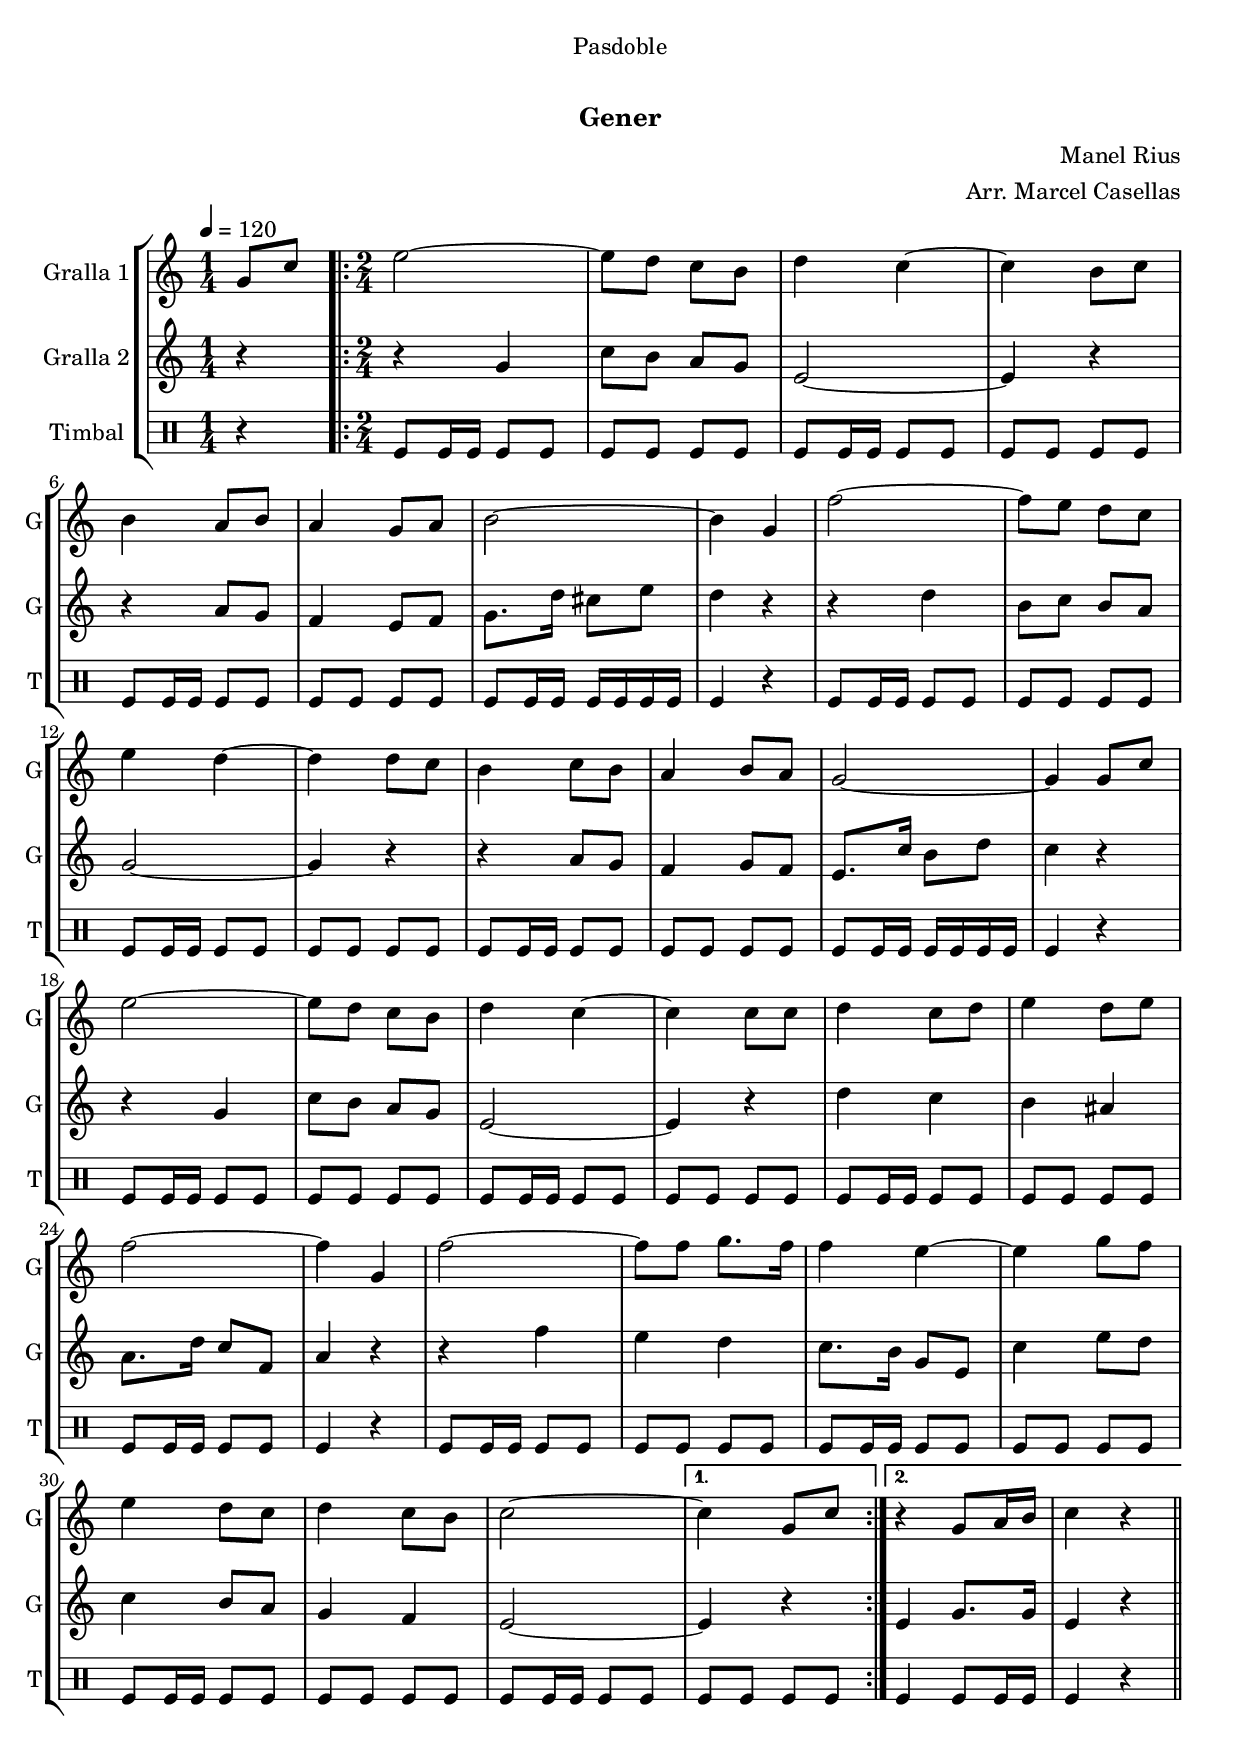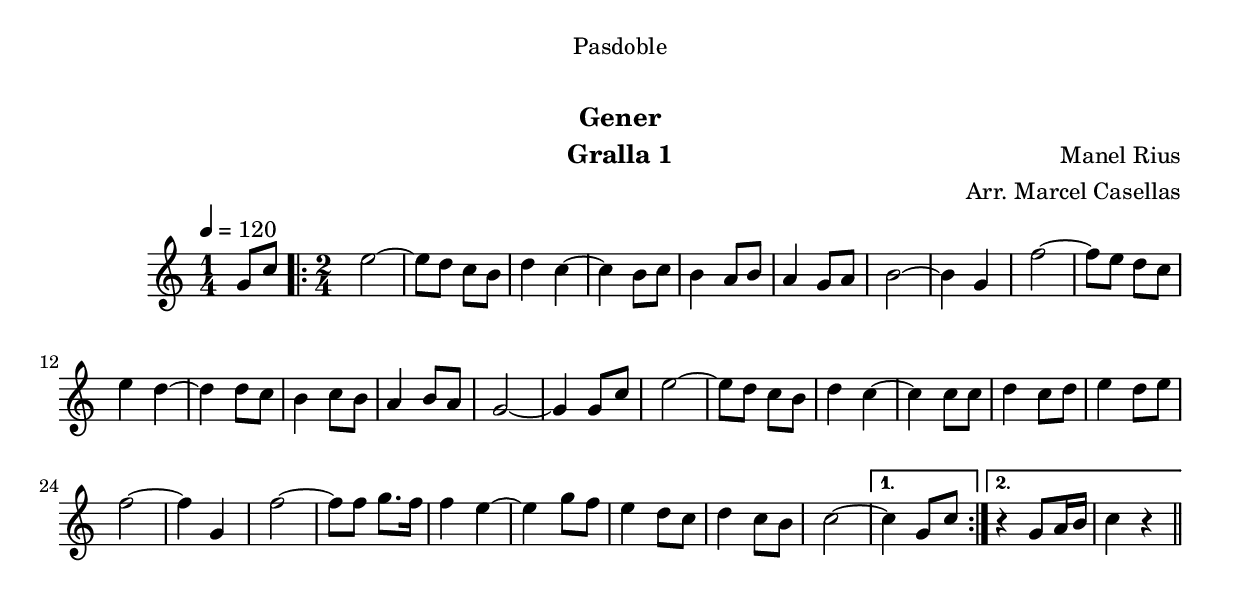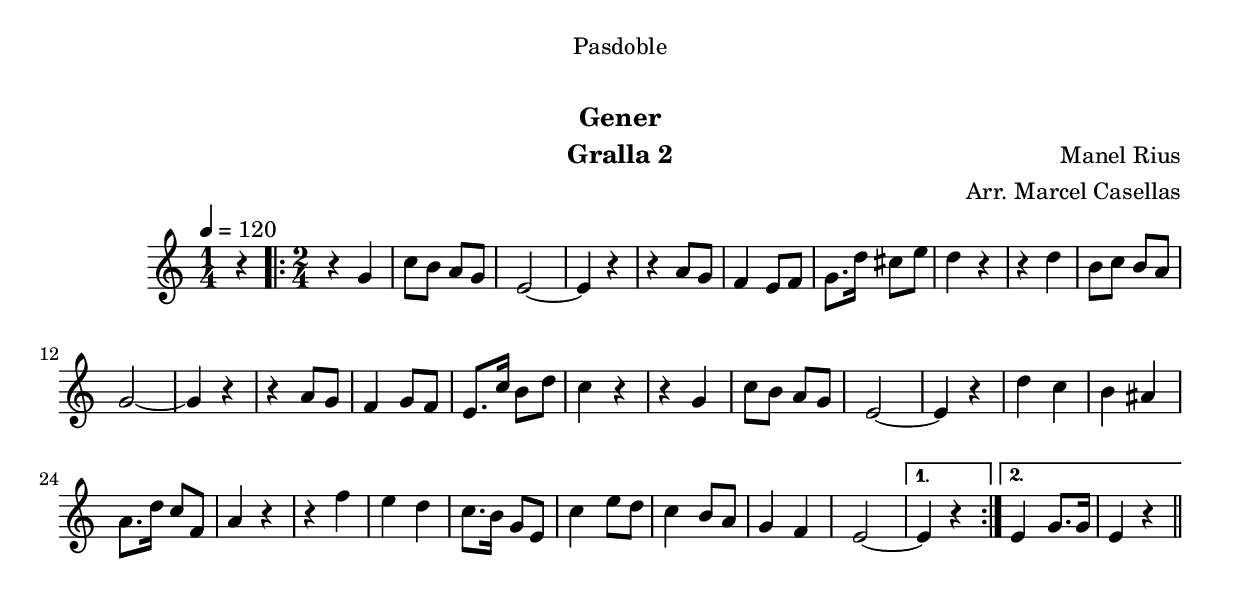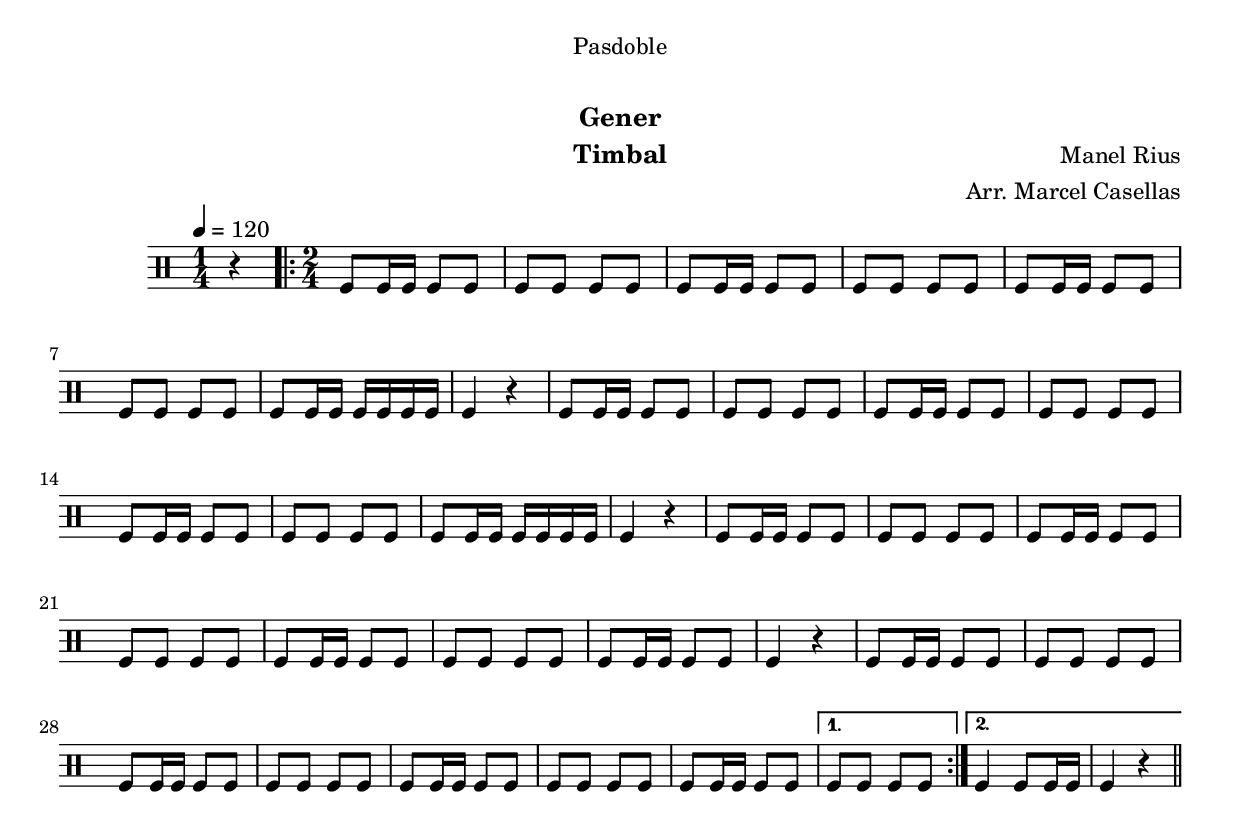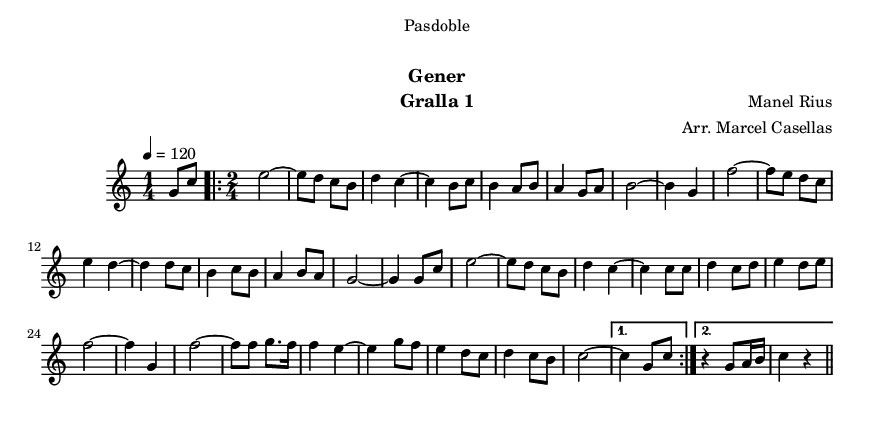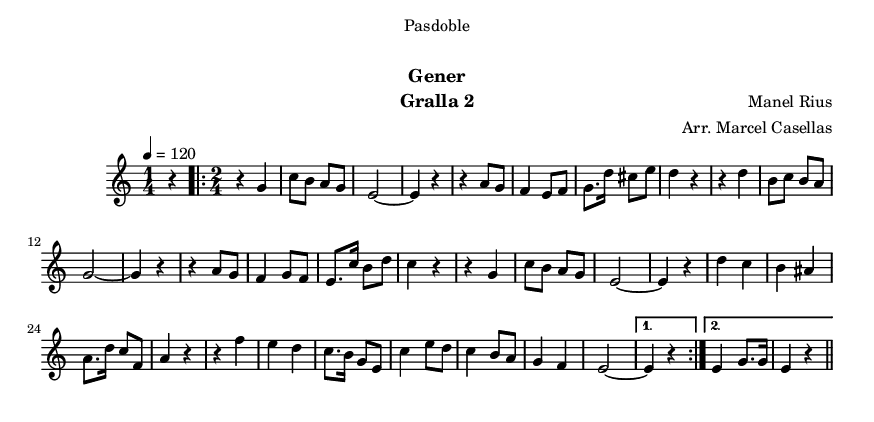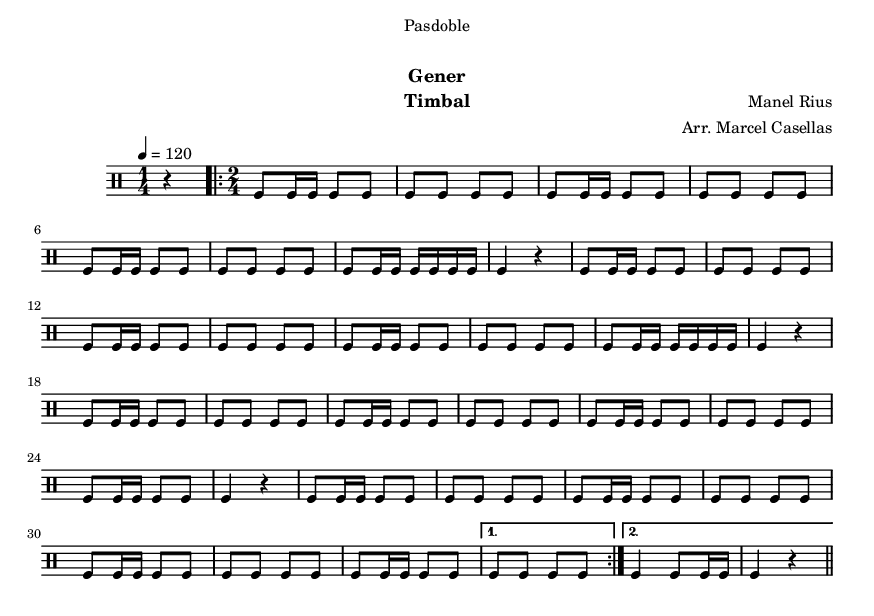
\version "2.16.0"

\header {
  dedication="Pasdoble"
  title="  "
  subtitle="Gener"
  subsubtitle=""
  poet=""
  meter=""
  piece=""
  composer="Manel Rius"
  arranger="Arr. Marcel Casellas"
  opus=""
  instrument=""
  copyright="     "
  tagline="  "
}

liniaroAa =
\relative g'
{
  \tempo 4=120
  \clef treble
  \key c \major
  \time 1/4
  g8 c  |
  \time 2/4   \repeat volta 2 { e2 ~  |
  e8 d c b  |
  d4 c ~  |
  %05
  c4 b8 c  |
  b4 a8 b  |
  a4 g8 a  |
  b2 ~  |
  b4 g  |
  %10
  f'2 ~  |
  f8 e d c  |
  e4 d ~  |
  d4 d8 c  |
  b4 c8 b  |
  %15
  a4 b8 a  |
  g2 ~  |
  g4 g8 c  |
  e2 ~  |
  e8 d c b  |
  %20
  d4 c ~  |
  c4 c8 c  |
  d4 c8 d  |
  e4 d8 e  |
  f2 ~  |
  %25
  f4 g,  |
  f'2 ~  |
  f8 f g8. f16  |
  f4 e ~  |
  e4 g8 f  |
  %30
  e4 d8 c  |
  d4 c8 b  |
  c2 ~ }
  \alternative { { c4 g8 c }
  { r4 g8 a16 b  |
  %35
  c4 r } } \bar "||"
}

liniaroAb =
\relative g'
{
  \tempo 4=120
  \clef treble
  \key c \major
  \time 1/4
  r4  |
  \time 2/4   \repeat volta 2 { r4 g  |
  c8 b a g  |
  e2 ~  |
  %05
  e4 r  |
  r4 a8 g  |
  f4 e8 f  |
  g8. d'16 cis8 e  |
  d4 r  |
  %10
  r4 d  |
  b8 c b a  |
  g2 ~  |
  g4 r  |
  r4 a8 g  |
  %15
  f4 g8 f  |
  e8. c'16 b8 d  |
  c4 r  |
  r4 g  |
  c8 b a g  |
  %20
  e2 ~  |
  e4 r  |
  d'4 c  |
  b4 ais  |
  a8. d16 c8 f,  |
  %25
  a4 r  |
  r4 f'  |
  e4 d  |
  c8. b16 g8 e  |
  c'4 e8 d  |
  %30
  c4 b8 a  |
  g4 f  |
  e2 ~ }
  \alternative { { e4 r }
  { e4 g8. g16  |
  %35
  e4 r } } \bar "||"
}

liniaroAc =
\drummode
{
  \tempo 4=120
  \time 1/4
  r4  |
  \time 2/4   \repeat volta 2 { tomfl8 tomfl16 tomfl tomfl8 tomfl  |
  tomfl8 tomfl tomfl tomfl  |
  tomfl8 tomfl16 tomfl tomfl8 tomfl  |
  %05
  tomfl8 tomfl tomfl tomfl  |
  tomfl8 tomfl16 tomfl tomfl8 tomfl  |
  tomfl8 tomfl tomfl tomfl  |
  tomfl8 tomfl16 tomfl tomfl tomfl tomfl tomfl  |
  tomfl4 r  |
  %10
  tomfl8 tomfl16 tomfl tomfl8 tomfl  |
  tomfl8 tomfl tomfl tomfl  |
  tomfl8 tomfl16 tomfl tomfl8 tomfl  |
  tomfl8 tomfl tomfl tomfl  |
  tomfl8 tomfl16 tomfl tomfl8 tomfl  |
  %15
  tomfl8 tomfl tomfl tomfl  |
  tomfl8 tomfl16 tomfl tomfl tomfl tomfl tomfl  |
  tomfl4 r  |
  tomfl8 tomfl16 tomfl tomfl8 tomfl  |
  tomfl8 tomfl tomfl tomfl  |
  %20
  tomfl8 tomfl16 tomfl tomfl8 tomfl  |
  tomfl8 tomfl tomfl tomfl  |
  tomfl8 tomfl16 tomfl tomfl8 tomfl  |
  tomfl8 tomfl tomfl tomfl  |
  tomfl8 tomfl16 tomfl tomfl8 tomfl  |
  %25
  tomfl4 r  |
  tomfl8 tomfl16 tomfl tomfl8 tomfl  |
  tomfl8 tomfl tomfl tomfl  |
  tomfl8 tomfl16 tomfl tomfl8 tomfl  |
  tomfl8 tomfl tomfl tomfl  |
  %30
  tomfl8 tomfl16 tomfl tomfl8 tomfl  |
  tomfl8 tomfl tomfl tomfl  |
  tomfl8 tomfl16 tomfl tomfl8 tomfl }
  \alternative { { tomfl8 tomfl tomfl tomfl }
  { tomfl4 tomfl8 tomfl16 tomfl  |
  %35
  tomfl4 r } } \bar "||"
}

\book {

\paper {
  print-page-number = false
}

\bookpart {
  \score {
    \new StaffGroup {
      \override Score.RehearsalMark #'self-alignment-X = #LEFT
      <<
        \new Staff \with {instrumentName = #"Gralla 1" shortInstrumentName = #"G"} \liniaroAa
        \new Staff \with {instrumentName = #"Gralla 2" shortInstrumentName = #"G"} \liniaroAb
        \new DrumStaff \with {instrumentName = #"Timbal" shortInstrumentName = #"T"} \liniaroAc
      >>
    }
    \layout {}
  }\score { \unfoldRepeats
    \new StaffGroup {
      \override Score.RehearsalMark #'self-alignment-X = #LEFT
      <<
        \new Staff \with {instrumentName = #"Gralla 1" shortInstrumentName = #"G"} \liniaroAa
        \new Staff \with {instrumentName = #"Gralla 2" shortInstrumentName = #"G"} \liniaroAb
        \new DrumStaff \with {instrumentName = #"Timbal" shortInstrumentName = #"T"} \liniaroAc
      >>
    }
    \midi {}
  }
}

\bookpart {
  \header {instrument="Gralla 1"}
  \score {
    \new StaffGroup {
      \override Score.RehearsalMark #'self-alignment-X = #LEFT
      <<
        \new Staff \liniaroAa
      >>
    }
    \layout {}
  }\score { \unfoldRepeats
    \new StaffGroup {
      \override Score.RehearsalMark #'self-alignment-X = #LEFT
      <<
        \new Staff \liniaroAa
      >>
    }
    \midi {}
  }
}

\bookpart {
  \header {instrument="Gralla 2"}
  \score {
    \new StaffGroup {
      \override Score.RehearsalMark #'self-alignment-X = #LEFT
      <<
        \new Staff \liniaroAb
      >>
    }
    \layout {}
  }\score { \unfoldRepeats
    \new StaffGroup {
      \override Score.RehearsalMark #'self-alignment-X = #LEFT
      <<
        \new Staff \liniaroAb
      >>
    }
    \midi {}
  }
}

\bookpart {
  \header {instrument="Timbal"}
  \score {
    \new StaffGroup {
      \override Score.RehearsalMark #'self-alignment-X = #LEFT
      <<
        \new DrumStaff \liniaroAc
      >>
    }
    \layout {}
  }\score { \unfoldRepeats
    \new StaffGroup {
      \override Score.RehearsalMark #'self-alignment-X = #LEFT
      <<
        \new DrumStaff \liniaroAc
      >>
    }
    \midi {}
  }
}

}

\book {

\paper {
  print-page-number = false
  #(set-paper-size "a6landscape")
  #(layout-set-staff-size 14)
}

\bookpart {
  \header {instrument="Gralla 1"}
  \score {
    \new StaffGroup {
      \override Score.RehearsalMark #'self-alignment-X = #LEFT
      <<
        \new Staff \liniaroAa
      >>
    }
    \layout {}
  }
}

\bookpart {
  \header {instrument="Gralla 2"}
  \score {
    \new StaffGroup {
      \override Score.RehearsalMark #'self-alignment-X = #LEFT
      <<
        \new Staff \liniaroAb
      >>
    }
    \layout {}
  }
}

\bookpart {
  \header {instrument="Timbal"}
  \score {
    \new StaffGroup {
      \override Score.RehearsalMark #'self-alignment-X = #LEFT
      <<
        \new DrumStaff \liniaroAc
      >>
    }
    \layout {}
  }
}

}

